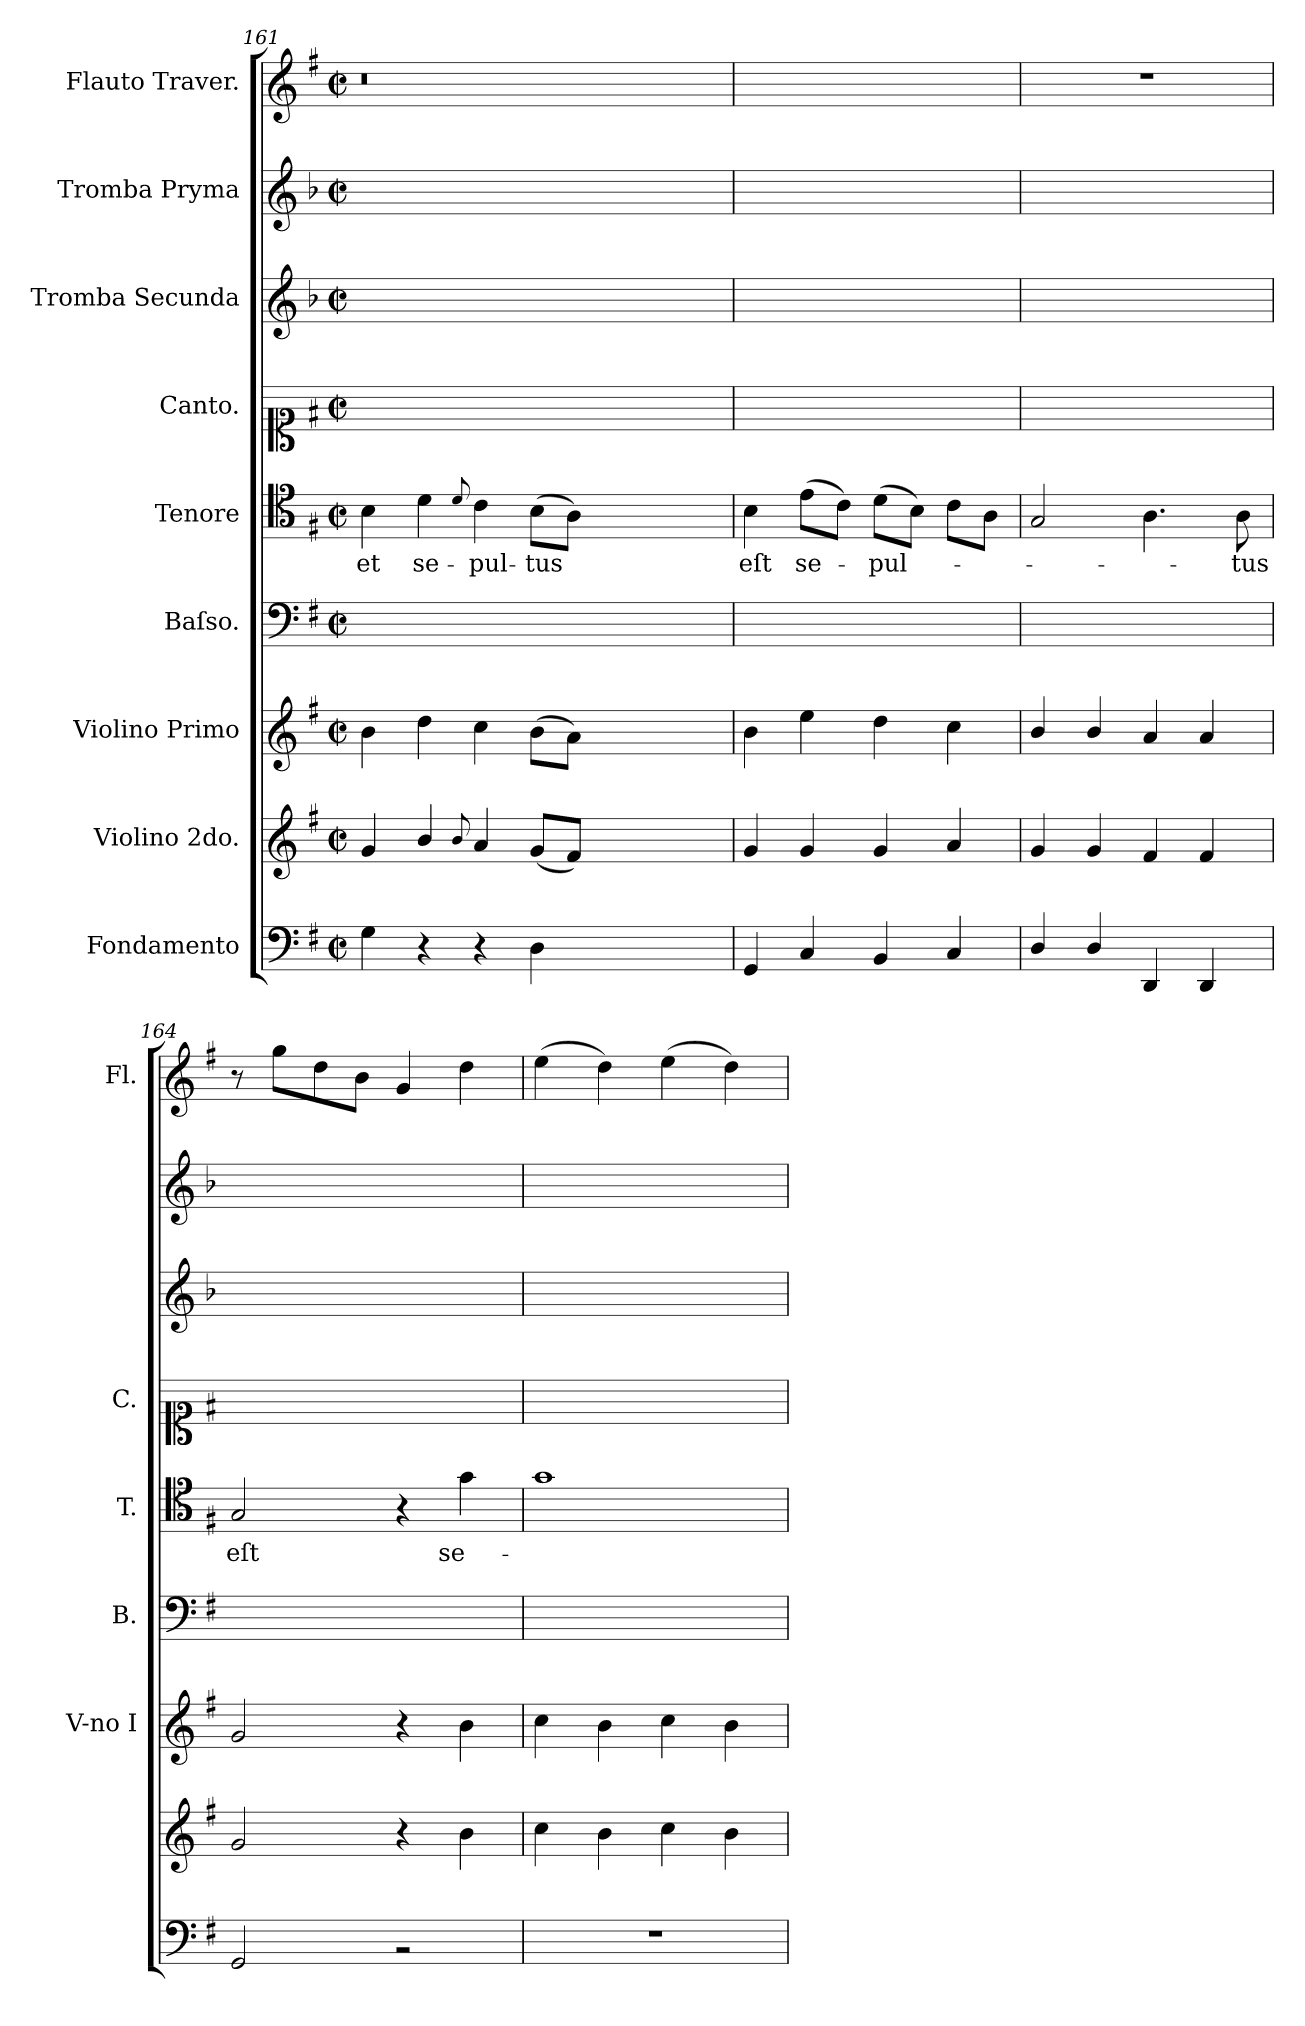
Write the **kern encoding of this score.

**kern	**kern	**kern	**kern	**kern	**text	**kern	**kern	**kern	**kern
*part9	*part8	*part7	*part6	*part5	*part5	*part4	*part3	*part2	*part1
*staff9	*staff8	*staff7	*staff6	*staff5	*staff5	*staff4	*staff3	*staff2	*staff1
*I"Fondamento	*I"Violino 2do.	*I"Violino Primo	*I"Baſso.	*I"Tenore	*	*I"Canto.	*I"Tromba Secunda	*I"Tromba Pryma	*I"Flauto Traver.
*	*	*I'V-no I	*I'B.	*I'T.	*	*I'C.	*	*	*I'Fl.
*clefF4	*clefG2	*clefG2	*clefF4	*clefC4	*	*clefC1	*clefG2	*clefG2	*clefG2
*	*	*	*	*	*	*	*ITrd-1c-2	*ITrd-1c-2	*
*k[f#]	*k[f#]	*k[f#]	*k[f#]	*k[f#]	*	*k[f#]	*k[f#]	*k[f#]	*k[f#]
*M2/2	*M2/2	*M2/2	*M2/2	*M2/2	*	*M2/2	*M2/2	*M2/2	*M2/2
*met(c|)	*met(c|)	*met(c|)	*met(c|)	*met(c|)	*	*met(c|)	*met(c|)	*met(c|)	*met(c|)
=161	=161	=161	=161	=161	=161	=161	=161	=161	=161
4G\	4g/	4b\	1ryy	4B\	et	1ryy	1ryy	1ryy	0r
4r	4b/	4dd\	.	4d\	se-	.	.	.	.
.	8qqb/	.	.	8qqd/	.	.	.	.	.
4r	4a/	4cc\	.	4c\	-pul-	.	.	.	.
4D\	(<8g/L	(>8b\L	.	(>8B\L	-tus	.	.	.	.
.	8f#/J)	8a\J)	.	8A\J)	.	.	.	.	.
1ryy	1ryy	1ryy	1ryy	1ryy	.	1ryy	1ryy	1ryy	.
=162	=162	=162	=162	=162	=162	=162	=162	=162	=162
4GG/	4g/	4b\	1ryy	4B\	eſt	1ryy	1ryy	1ryy	1ryy
4C/	4g/	4ee\	.	(>8e\L	se-	.	.	.	.
.	.	.	.	8c\J)	.	.	.	.	.
4BB/	4g/	4dd\	.	(>8d\L	-pul-	.	.	.	.
.	.	.	.	8B\J)	.	.	.	.	.
4C/	4a/	4cc\	.	8c\L	.	.	.	.	.
.	.	.	.	8A\J	.	.	.	.	.
=163	=163	=163	=163	=163	=163	=163	=163	=163	=163
4D/	4g/	4b/	1ryy	2G/	.	1ryy	1ryy	1ryy	1r
4D/	4g/	4b/	.	.	.	.	.	.	.
4DD/	4f#/	4a/	.	4.A\	.	.	.	.	.
4DD/	4f#/	4a/	.	.	.	.	.	.	.
.	.	.	.	8A\	-tus	.	.	.	.
=164	=164	=164	=164	=164	=164	=164	=164	=164	=164
2GG/	2g/	2g/	1ryy	2G/	eſt	1ryy	1ryy	1ryy	8r
.	.	.	.	.	.	.	.	.	8gg\L
.	.	.	.	.	.	.	.	.	8dd\
.	.	.	.	.	.	.	.	.	8b\J
2rBB	4r	4r	.	4r	.	.	.	.	4g/
.	4b\	4b\	.	4g\	se-	.	.	.	4dd\
=165	=165	=165	=165	=165	=165	=165	=165	=165	=165
1r	4cc\	4cc\	1ryy	1g	.	1ryy	1ryy	1ryy	(>4ee\
.	4b\	4b\	.	.	.	.	.	.	4dd\)
.	4cc\	4cc\	.	.	.	.	.	.	(>4ee\
.	4b\	4b\	.	.	.	.	.	.	4dd\)
=	=	=	=	=	=	=	=	=	=
*-	*-	*-	*-	*-	*-	*-	*-	*-	*-
